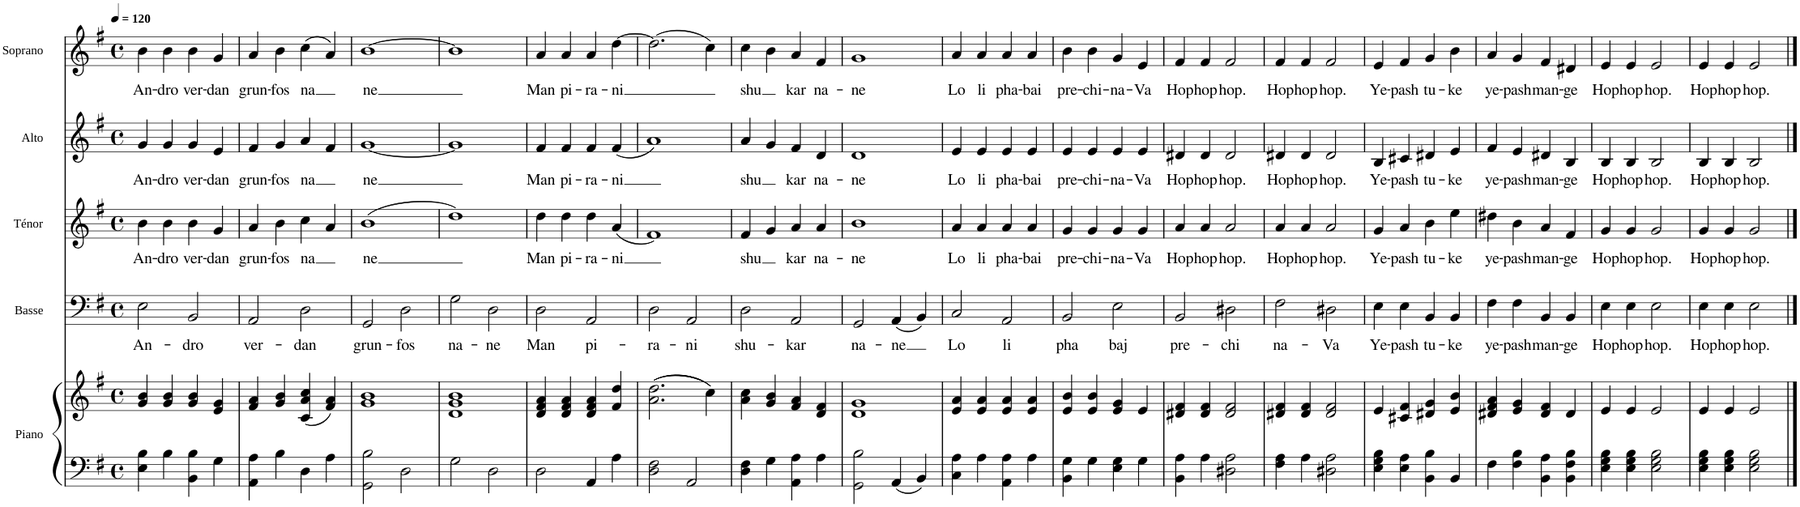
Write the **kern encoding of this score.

**kern	**kern	**kern	**text	**kern	**text	**kern	**text	**kern	**text
*part5	*part5	*part4	*part4	*part3	*part3	*part2	*part2	*part1	*part1
*staff6	*staff5	*staff4	*staff4	*staff3	*staff3	*staff2	*staff2	*staff1	*staff1
*I"Piano	*	*I"Basse	*	*I"Ténor	*	*I"Alto	*	*I"Soprano	*
*I'P	*	*I'B	*	*I'T	*	*I'A	*	*I'S	*
*clefF4	*clefG2	*clefF4	*	*clefG2	*	*clefG2	*	*clefG2	*
*	*	*Trd7c12	*	*	*	*	*	*	*
*k[f#]	*k[f#]	*k[f#]	*	*k[f#]	*	*k[f#]	*	*k[f#]	*
*G:	*G:	*G:	*	*G:	*	*G:	*	*G:	*
*M4/4	*M4/4	*M4/4	*	*M4/4	*	*M4/4	*	*M4/4	*
*met(c)	*met(c)	*met(c)	*	*met(c)	*	*met(c)	*	*met(c)	*
*MM120	*MM120	*MM120	*	*MM120	*	*MM120	*	*MM120	*
=1	=1	=1	=1	=1	=1	=1	=1	=1	=1
!	!	!	!LO:LY:b	!	!LO:LY:b	!	!LO:LY:b	!	!LO:LY:b
4E\ 4B\	4g/ 4b/	2E\	An-	4b\	An-	4g/	An-	4b\	An-
!	!	!	!	!	!LO:LY:b	!	!LO:LY:b	!	!LO:LY:b
4B\	4g/ 4b/	.	.	4b\	-dro	4g/	-dro	4b\	-dro
!	!	!	!LO:LY:b	!	!LO:LY:b	!	!LO:LY:b	!	!LO:LY:b
4BB\ 4B\	4g/ 4b/	2BB/	-dro	4b\	ver-	4g/	ver-	4b\	ver-
!	!	!	!	!	!LO:LY:b	!	!LO:LY:b	!	!LO:LY:b
4G\	4e/ 4g/	.	.	4g/	-dan	4e/	-dan	4g/	-dan
=2	=2	=2	=2	=2	=2	=2	=2	=2	=2
!	!	!	!LO:LY:b	!	!LO:LY:b	!	!LO:LY:b	!	!LO:LY:b
4AA\ 4A\	4f#/ 4a/	2AA/	ver-	4a/	grun-	4f#/	grun-	4a/	grun-
!	!	!	!	!	!LO:LY:b	!	!LO:LY:b	!	!LO:LY:b
4B\	4g/ 4b/	.	.	4b\	-fos	4g/	-fos	4b\	-fos
!	!	!	!LO:LY:b	!	!LO:LY:b	!	!LO:LY:b	!	!LO:LY:b
4D\	(4c/ 4a/ 4cc/	2D\	-dan	4cc\	-na	4a/	-na	(4cc\	-na
4A\	4f#/ 4a/)	.	.	4a/	.	4f#/	.	4a/)	.
=3	=3	=3	=3	=3	=3	=3	=3	=3	=3
!	!	!	!LO:LY:b	!	!LO:LY:b	!	!LO:LY:b	!	!LO:LY:b
2GG\ 2B\	1g 1b	2GG/	grun-	(1b	ne	[1g	ne	[1b	ne
!	!	!	!LO:LY:b	!	!	!	!	!	!
2D\	.	2D\	-fos	.	.	.	.	.	.
=4	=4	=4	=4	=4	=4	=4	=4	=4	=4
!	!	!	!LO:LY:b	!	!	!	!	!	!
2G\	1d 1g 1b	2G\	na-	1dd)	.	1g]	.	1b]	.
!	!	!	!LO:LY:b	!	!	!	!	!	!
2D\	.	2D\	-ne	.	.	.	.	.	.
=5	=5	=5	=5	=5	=5	=5	=5	=5	=5
!	!	!	!LO:LY:b	!	!LO:LY:b	!	!LO:LY:b	!	!LO:LY:b
2D\	4d/ 4f#/ 4a/	2D\	Man	4dd\	Man	4f#/	Man	4a/	Man
!	!	!	!	!	!LO:LY:b	!	!LO:LY:b	!	!LO:LY:b
.	4d/ 4f#/ 4a/	.	.	4dd\	pi-	4f#/	pi-	4a/	pi-
!	!	!	!LO:LY:b	!	!LO:LY:b	!	!LO:LY:b	!	!LO:LY:b
4AA/	4d/ 4f#/ 4a/	2AA/	pi-	4dd\	-ra-	4f#/	-ra-	4a/	-ra-
!	!	!	!	!	!LO:LY:b	!	!LO:LY:b	!	!LO:LY:b
4A\	4f#/ 4dd/	.	.	(4a/	-ni	(4f#/	-ni	[4dd\	-ni
=6	=6	=6	=6	=6	=6	=6	=6	=6	=6
!	!	!	!LO:LY:b	!	!	!	!	!	!
2D\ 2F#\	((2.a\ 2.dd\	2D\	-ra-	1f#)	.	1a)	.	(2.dd\]	.
!	!	!	!LO:LY:b	!	!	!	!	!	!
2AA/	.	2AA/	-ni	.	.	.	.	.	.
.	4cc\))	.	.	.	.	.	.	4cc\)	.
=7	=7	=7	=7	=7	=7	=7	=7	=7	=7
!	!	!	!LO:LY:b	!	!LO:LY:b	!	!LO:LY:b	!	!LO:LY:b
4D\ 4F#\	4a\ 4cc\	2D\	shu-	4f#/	-shu	4a/	-shu	4cc\	-shu
4G\	4g/ 4b/	.	.	4g/	.	4g/	.	4b\	.
!	!	!	!LO:LY:b	!	!LO:LY:b	!	!LO:LY:b	!	!LO:LY:b
4AA\ 4A\	4f#/ 4a/	2AA/	-kar	4a/	kar	4f#/	kar	4a/	kar
!	!	!	!	!	!LO:LY:b	!	!LO:LY:b	!	!LO:LY:b
4A\	4d/ 4f#/	.	.	4a/	na-	4d/	na-	4f#/	na-
=8	=8	=8	=8	=8	=8	=8	=8	=8	=8
!	!	!	!LO:LY:b	!	!LO:LY:b	!	!LO:LY:b	!	!LO:LY:b
2GG\ 2B\	1d 1g	2GG/	na-	1b	-ne	1d	-ne	1g	-ne
!	!	!	!LO:LY:b	!	!	!	!	!	!
4AA/	.	(4AA/	-ne	.	.	.	.	.	.
4BB/	.	4BB/)	.	.	.	.	.	.	.
=9	=9	=9	=9	=9	=9	=9	=9	=9	=9
!	!	!	!LO:LY:b	!	!LO:LY:b	!	!LO:LY:b	!	!LO:LY:b
4C\ 4A\	4e/ 4a/	2C/	Lo	4a/	Lo	4e/	Lo	4a/	Lo
!	!	!	!	!	!LO:LY:b	!	!LO:LY:b	!	!LO:LY:b
4A\	4e/ 4a/	.	.	4a/	li	4e/	li	4a/	li
!	!	!	!LO:LY:b	!	!LO:LY:b	!	!LO:LY:b	!	!LO:LY:b
4AA\ 4A\	4e/ 4a/	2AA/	li	4a/	pha-	4e/	pha-	4a/	pha-
!	!	!	!	!	!LO:LY:b	!	!LO:LY:b	!	!LO:LY:b
4A\	4e/ 4a/	.	.	4a/	-bai	4e/	-bai	4a/	-bai
=10	=10	=10	=10	=10	=10	=10	=10	=10	=10
!	!	!	!LO:LY:b	!	!LO:LY:b	!	!LO:LY:b	!	!LO:LY:b
4BB\ 4G\	4e/ 4b/	2BB/	pha	4g/	pre-	4e/	pre-	4b\	pre-
!	!	!	!	!	!LO:LY:b	!	!LO:LY:b	!	!LO:LY:b
4G\	4e/ 4b/	.	.	4g/	-chi-	4e/	-chi-	4b\	-chi-
!	!	!	!LO:LY:b	!	!LO:LY:b	!	!LO:LY:b	!	!LO:LY:b
4E\ 4G\	4e/ 4g/	2E\	baj	4g/	-na-	4e/	-na-	4g/	-na-
!	!	!	!	!	!LO:LY:b	!	!LO:LY:b	!	!LO:LY:b
4G\	4e/	.	.	4g/	-Va	4e/	-Va	4e/	-Va
=11	=11	=11	=11	=11	=11	=11	=11	=11	=11
!	!	!	!LO:LY:b	!	!LO:LY:b	!	!LO:LY:b	!	!LO:LY:b
4BB\ 4A\	4d#X/ 4f#/	2BB/	pre-	4a/	Hop	4d#X/	Hop	4f#/	Hop
!	!	!	!	!	!LO:LY:b	!	!LO:LY:b	!	!LO:LY:b
4A\	4d#/ 4f#/	.	.	4a/	hop	4d#/	hop	4f#/	hop
!	!	!	!LO:LY:b	!	!LO:LY:b	!	!LO:LY:b	!	!LO:LY:b
2D#X\ 2A\	2d#/ 2f#/	2D#X\	-chi	2a/	hop.	2d#/	hop.	2f#/	hop.
=12	=12	=12	=12	=12	=12	=12	=12	=12	=12
!	!	!	!LO:LY:b	!	!LO:LY:b	!	!LO:LY:b	!	!LO:LY:b
4F#\ 4A\	4d#X/ 4f#/	2F#\	na-	4a/	Hop	4d#X/	Hop	4f#/	Hop
!	!	!	!	!	!LO:LY:b	!	!LO:LY:b	!	!LO:LY:b
4A\	4d#/ 4f#/	.	.	4a/	hop	4d#/	hop	4f#/	hop
!	!	!	!LO:LY:b	!	!LO:LY:b	!	!LO:LY:b	!	!LO:LY:b
2D#X\ 2A\	2d#/ 2f#/	2D#X\	-Va	2a/	hop.	2d#/	hop.	2f#/	hop.
=13	=13	=13	=13	=13	=13	=13	=13	=13	=13
!	!	!	!LO:LY:b	!	!LO:LY:b	!	!LO:LY:b	!	!LO:LY:b
4E\ 4G\ 4B\	4e/	4E\	Ye-	4g/	Ye-	4B/	Ye-	4e/	Ye-
!	!	!	!LO:LY:b	!	!LO:LY:b	!	!LO:LY:b	!	!LO:LY:b
4E\ 4A\	4c#X/ 4f#/	4E\	-pash	4a/	-pash	4c#X/	-pash	4f#/	-pash
!	!	!	!LO:LY:b	!	!LO:LY:b	!	!LO:LY:b	!	!LO:LY:b
4BB\ 4B\	4d#X/ 4g/	4BB/	tu-	4b\	tu-	4d#X/	tu-	4g/	tu-
!	!	!	!LO:LY:b	!	!LO:LY:b	!	!LO:LY:b	!	!LO:LY:b
4BB/	4e/ 4b/	4BB/	-ke	4ee\	-ke	4e/	-ke	4b\	-ke
=14	=14	=14	=14	=14	=14	=14	=14	=14	=14
!	!	!	!LO:LY:b	!	!LO:LY:b	!	!LO:LY:b	!	!LO:LY:b
4F#\	4d#X/ 4f#/ 4a/	4F#\	ye-	4dd#X\	ye-	4f#/	ye-	4a/	ye-
!	!	!	!LO:LY:b	!	!LO:LY:b	!	!LO:LY:b	!	!LO:LY:b
4F#\ 4B\	4e/ 4g/	4F#\	-pash	4b\	-pash	4e/	-pash	4g/	-pash
!	!	!	!LO:LY:b	!	!LO:LY:b	!	!LO:LY:b	!	!LO:LY:b
4BB\ 4A\	4d#/ 4f#/	4BB/	man-	4a/	man-	4d#X/	man-	4f#/	man-
!	!	!	!LO:LY:b	!	!LO:LY:b	!	!LO:LY:b	!	!LO:LY:b
4BB\ 4F#\ 4B\	4d#/	4BB/	-ge	4f#/	-ge	4B/	-ge	4d#X/	-ge
=15	=15	=15	=15	=15	=15	=15	=15	=15	=15
!	!	!	!LO:LY:b	!	!LO:LY:b	!	!LO:LY:b	!	!LO:LY:b
4E\ 4G\ 4B\	4e/	4E\	Hop	4g/	Hop	4B/	Hop	4e/	Hop
!	!	!	!LO:LY:b	!	!LO:LY:b	!	!LO:LY:b	!	!LO:LY:b
4E\ 4G\ 4B\	4e/	4E\	hop	4g/	hop	4B/	hop	4e/	hop
!	!	!	!LO:LY:b	!	!LO:LY:b	!	!LO:LY:b	!	!LO:LY:b
2E\ 2G\ 2B\	2e/	2E\	hop.	2g/	hop.	2B/	hop.	2e/	hop.
=16	=16	=16	=16	=16	=16	=16	=16	=16	=16
!	!	!	!LO:LY:b	!	!LO:LY:b	!	!LO:LY:b	!	!LO:LY:b
4E\ 4G\ 4B\	4e/	4E\	Hop	4g/	Hop	4B/	Hop	4e/	Hop
!	!	!	!LO:LY:b	!	!LO:LY:b	!	!LO:LY:b	!	!LO:LY:b
4E\ 4G\ 4B\	4e/	4E\	hop	4g/	hop	4B/	hop	4e/	hop
!	!	!	!LO:LY:b	!	!LO:LY:b	!	!LO:LY:b	!	!LO:LY:b
2E\ 2G\ 2B\	2e/	2E\	hop.	2g/	hop.	2B/	hop.	2e/	hop.
==	==	==	==	==	==	==	==	==	==
*-	*-	*-	*-	*-	*-	*-	*-	*-	*-
